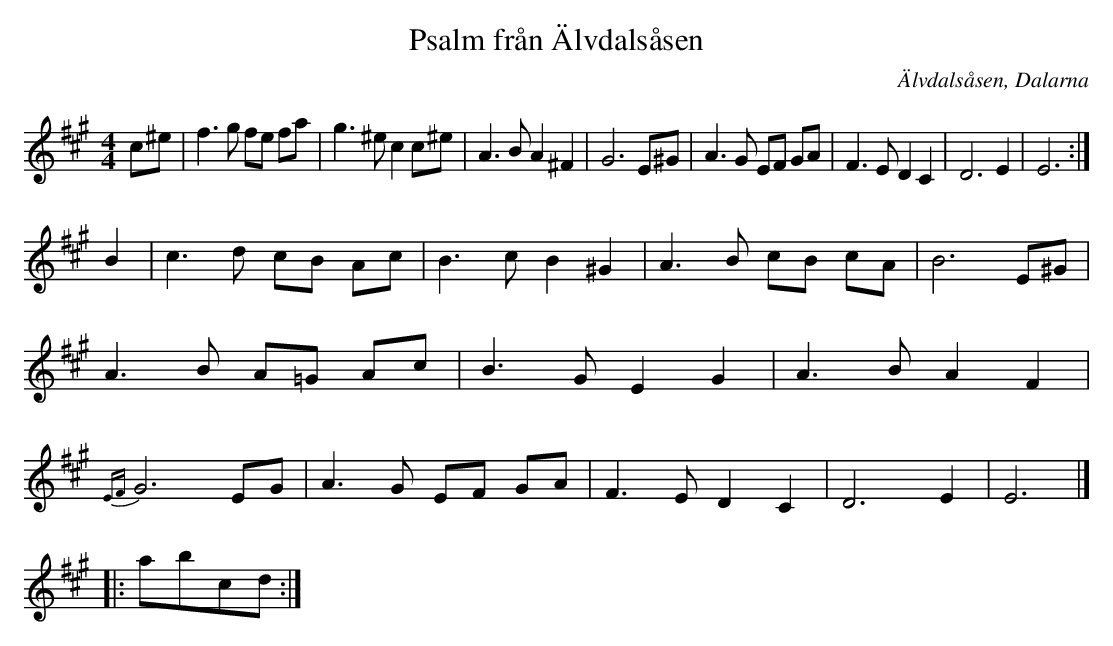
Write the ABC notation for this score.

X:1
T:Psalm från Älvdalsåsen
O:Älvdalsåsen, Dalarna
M:4/4
L:1/8
K:A
c^e | f3 g f^ e fa | g3 ^e c2c^e | A3BA2^F2 | G6E^G | A3G EF GA | F3ED2C2 | D6E2 | E6 :|]
B2 | c3d cB Ac | B3cB2^G2 | A3B cB cA | B6E^G | A3B A=G Ac| B3G E2G2| A3BA2 F2| {EF}G6EG| A3G EF GA | F3ED2C2 | D6E2 | E6 |]
|: abcd :|
